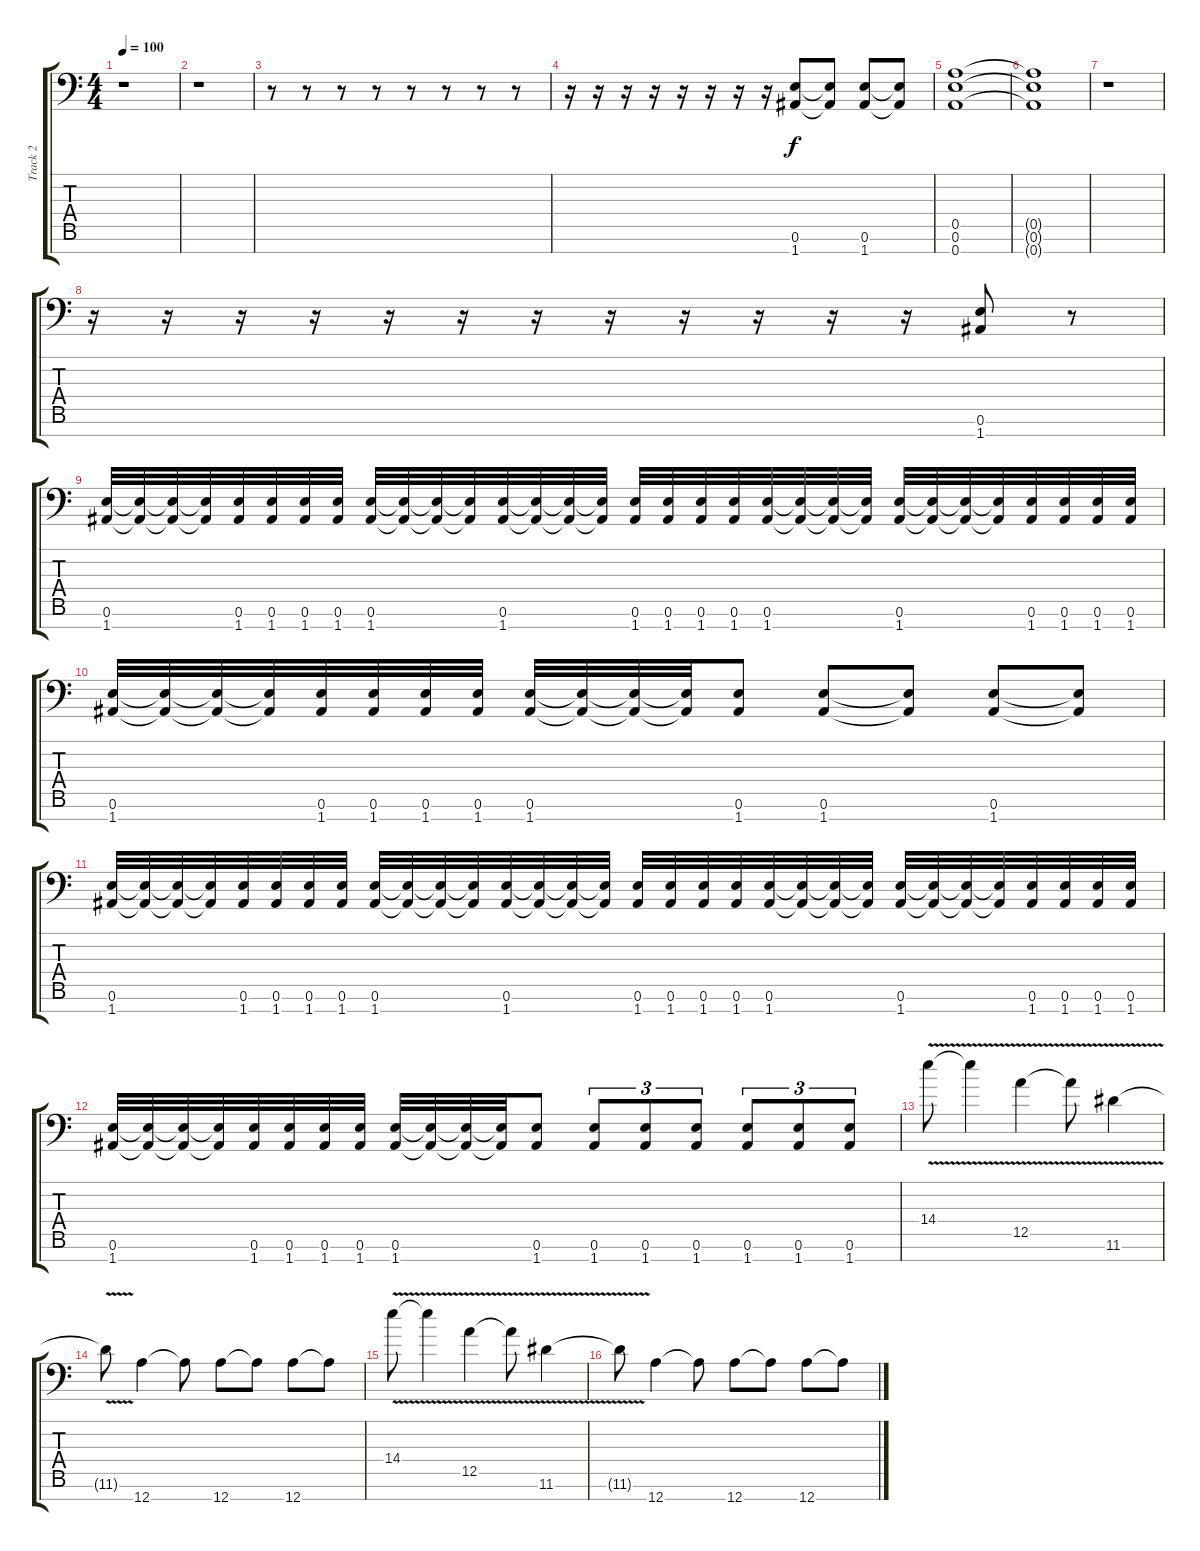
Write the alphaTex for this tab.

\track ("Track 2" "Track 2") {instrument distortionguitar}
\staff {score tabs}
\tuning (E4 B3 G3 D3 A2 E2 A1) {hide}
\ts (4 4)
\tempo 100
\clef f4
\ks c
r.1{dy f} |
r.1 |
r.8 r.8 r.8 r.8 r.8 r.8 r.8 r.8 |
r.16 r.16 r.16 r.16 r.16 r.16 r.16 r.16 (0.6 1.7).8 (0.6{t} 1.7{t}).8 (0.6 1.7).8 (0.6{t} 1.7{t}).8 |
(0.5 0.6 0.7).1 |
(0.5{t} 0.6{t} 0.7{t}).1 |
r.1 |
r.16 r.16 r.16 r.16 r.16 r.16 r.16 r.16 r.16 r.16 r.16 r.16 (0.6 1.7).8 r.8 |
(0.6 1.7).32 (0.6{t} 1.7{t}).32 (0.6{t} 1.7{t}).32 (0.6{t} 1.7{t}).32 (0.6 1.7).32 (0.6 1.7).32 (0.6 1.7).32 (0.6 1.7).32 (0.6 1.7).32 (0.6{t} 1.7{t}).32 (0.6{t} 1.7{t}).32 (0.6{t} 1.7{t}).32 (0.6 1.7).32 (0.6{t} 1.7{t}).32 (0.6{t} 1.7{t}).32 (0.6{t} 1.7{t}).32 (0.6 1.7).32 (0.6 1.7).32 (0.6 1.7).32 (0.6 1.7).32 (0.6 1.7).32 (0.6{t} 1.7{t}).32 (0.6{t} 1.7{t}).32 (0.6{t} 1.7{t}).32 (0.6 1.7).32 (0.6{t} 1.7{t}).32 (0.6{t} 1.7{t}).32 (0.6{t} 1.7{t}).32 (0.6 1.7).32 (0.6 1.7).32 (0.6 1.7).32 (0.6 1.7).32 |
(0.6 1.7).32 (0.6{t} 1.7{t}).32 (0.6{t} 1.7{t}).32 (0.6{t} 1.7{t}).32 (0.6 1.7).32 (0.6 1.7).32 (0.6 1.7).32 (0.6 1.7).32 (0.6 1.7).32 (0.6{t} 1.7{t}).32 (0.6{t} 1.7{t}).32 (0.6{t} 1.7{t}).32 (0.6 1.7).8 (0.6 1.7).8 (0.6{t} 1.7{t}).8 (0.6 1.7).8 (0.6{t} 1.7{t}).8 |
(0.6 1.7).32 (0.6{t} 1.7{t}).32 (0.6{t} 1.7{t}).32 (0.6{t} 1.7{t}).32 (0.6 1.7).32 (0.6 1.7).32 (0.6 1.7).32 (0.6 1.7).32 (0.6 1.7).32 (0.6{t} 1.7{t}).32 (0.6{t} 1.7{t}).32 (0.6{t} 1.7{t}).32 (0.6 1.7).32 (0.6{t} 1.7{t}).32 (0.6{t} 1.7{t}).32 (0.6{t} 1.7{t}).32 (0.6 1.7).32 (0.6 1.7).32 (0.6 1.7).32 (0.6 1.7).32 (0.6 1.7).32 (0.6{t} 1.7{t}).32 (0.6{t} 1.7{t}).32 (0.6{t} 1.7{t}).32 (0.6 1.7).32 (0.6{t} 1.7{t}).32 (0.6{t} 1.7{t}).32 (0.6{t} 1.7{t}).32 (0.6 1.7).32 (0.6 1.7).32 (0.6 1.7).32 (0.6 1.7).32 |
(0.6 1.7).32 (0.6{t} 1.7{t}).32 (0.6{t} 1.7{t}).32 (0.6{t} 1.7{t}).32 (0.6 1.7).32 (0.6 1.7).32 (0.6 1.7).32 (0.6 1.7).32 (0.6 1.7).32 (0.6{t} 1.7{t}).32 (0.6{t} 1.7{t}).32 (0.6{t} 1.7{t}).32 (0.6 1.7).8 (0.6 1.7).8{tu (3 2)} (0.6 1.7).8{tu (3 2)} (0.6 1.7).8{tu (3 2)} (0.6 1.7).8{tu (3 2)} (0.6 1.7).8{tu (3 2)} (0.6 1.7).8{tu (3 2)} |
14.4{v}.8 14.4{t}.4 12.5{v}.4 12.5{t}.8 11.6{v}.4 |
11.6{t}.8 12.7.4 12.7{t}.8 12.7.8 12.7{t}.8 12.7.8 12.7{t}.8 |
14.4{v}.8 14.4{t}.4 12.5{v}.4 12.5{t}.8 11.6{v}.4 |
11.6{t}.8 12.7.4 12.7{t}.8 12.7.8 12.7{t}.8 12.7.8 12.7{t}.8
